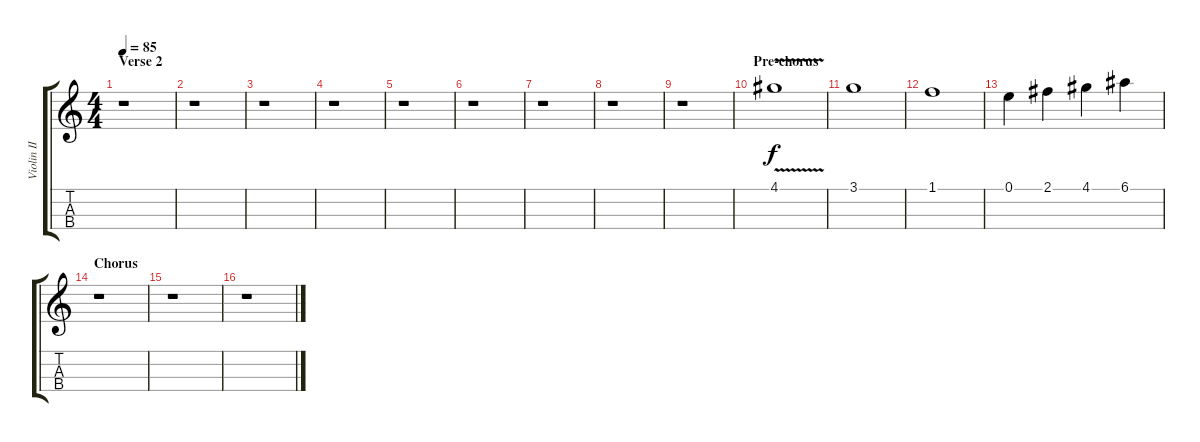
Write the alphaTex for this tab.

\track ("Violin II" "Violin II") {instrument violin}
\staff {score tabs}
\tuning (E5 A4 D4 G3) {hide}
\ts (4 4)
\section ("" "Verse 2")
\tempo 85
\clef g2
\ks c
r.1{dy f} |
r.1 |
r.1 |
r.1 |
r.1 |
r.1 |
r.1 |
r.1 |
r.1 |
\section ("" "Pre-chorus")
4.1{v}.1{volume 6} |
3.1.1 |
1.1.1 |
0.1.4 2.1.4 4.1.4 6.1.4 |
\section ("" "Chorus")
r.1 |
r.1 |
r.1
